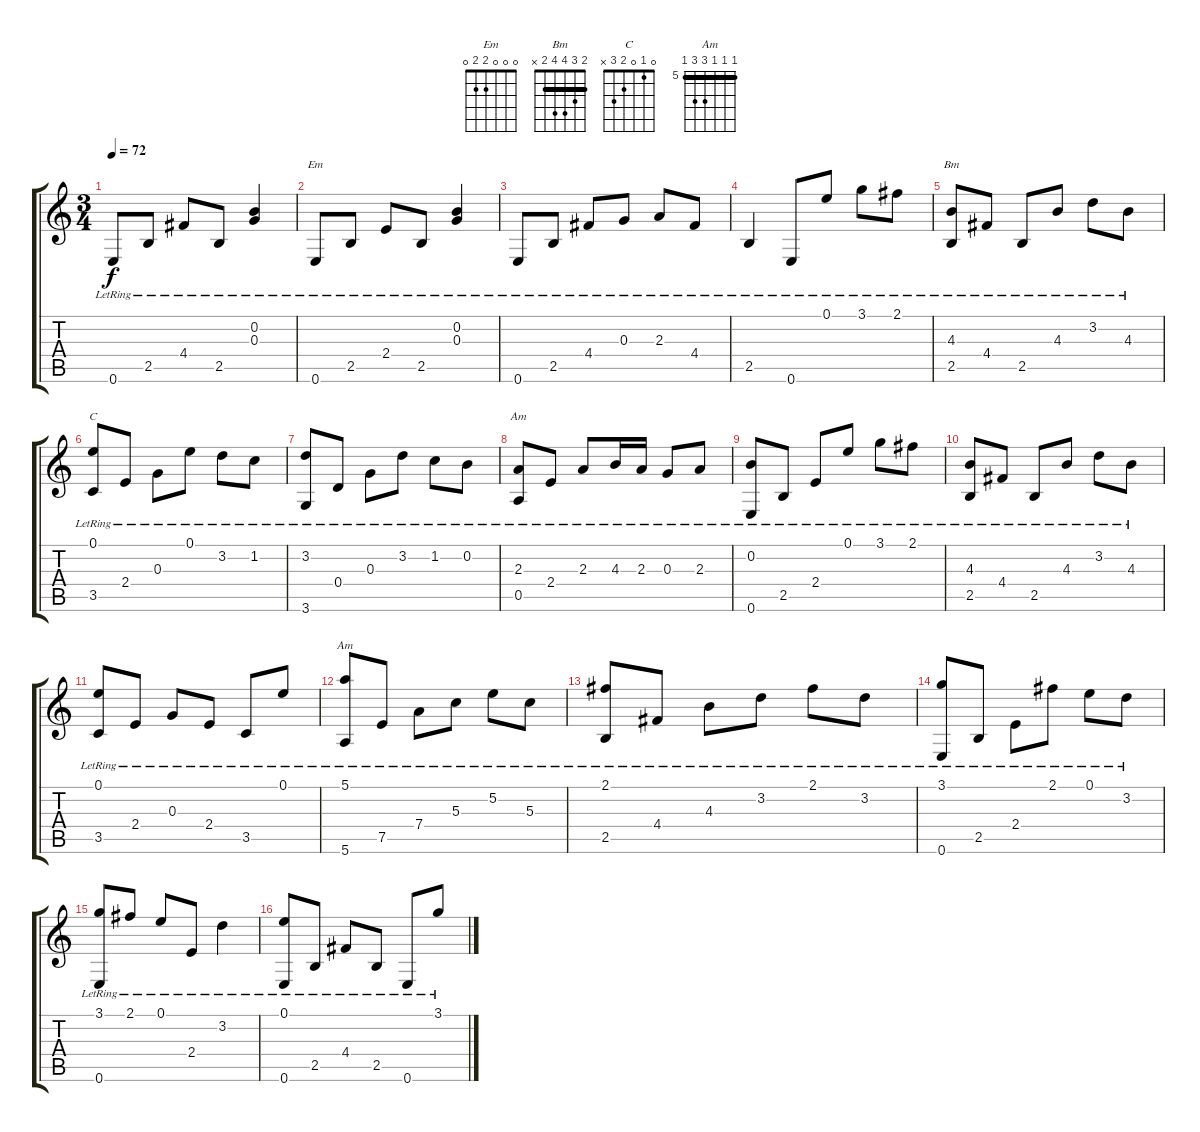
\track "" {instrument acousticguitarnylon}
\staff {score tabs}
\tuning (E4 B3 G3 D3 A2 E2) {hide}
\chord ("Em" 0 0 0 2 2 0)
\chord ("Bm" 2 3 4 4 2 x) {barre 2}
\chord ("C" 0 1 0 2 3 x)
\chord ("Am" 0 1 2 2 0 x)
\chord ("Am" 5 5 5 7 7 5) {firstfret 5 barre 5}
\ts (3 4)
\tempo 72
\clef g2
\ks c
0.6{lr}.8{dy f instrument acousticguitarnylon} 2.5{lr}.8 4.4{lr}.8 2.5{lr}.8 (0.2{lr} 0.3{lr}).4 |
0.6{lr}.8{ch "Em"} 2.5{lr}.8 2.4{lr}.8 2.5{lr}.8 (0.2{lr} 0.3{lr}).4 |
0.6{lr}.8 2.5{lr}.8 4.4{lr}.8 0.3{lr}.8 2.3{lr}.8 4.4{lr}.8 |
2.5{lr}.4 0.6{lr}.8 0.1{lr}.8 3.1{lr}.8 2.1{lr}.8 |
(4.3{lr} 2.5{lr}).8{ch "Bm"} 4.4{lr}.8 2.5{lr}.8 4.3{lr}.8 3.2{lr}.8 4.3{lr}.8 |
(0.1{lr} 3.5{lr}).8{ch "C"} 2.4{lr}.8 0.3{lr}.8 0.1{lr}.8 3.2{lr}.8 1.2{lr}.8 |
(3.2{lr} 3.6{lr}).8 0.4{lr}.8 0.3{lr}.8 3.2{lr}.8 1.2{lr}.8 0.2{lr}.8 |
(2.3{lr} 0.5{lr}).8{ch "Am"} 2.4{lr}.8 2.3{lr}.8 4.3{lr}.16 2.3{lr}.16 0.3{lr}.8 2.3{lr}.8 |
(0.2{lr} 0.6{lr}).8 2.5{lr}.8 2.4{lr}.8 0.1{lr}.8 3.1{lr}.8 2.1{lr}.8 |
(4.3{lr} 2.5{lr}).8 4.4{lr}.8 2.5{lr}.8 4.3{lr}.8 3.2{lr}.8 4.3{lr}.8 |
(0.1{lr} 3.5{lr}).8 2.4{lr}.8 0.3{lr}.8 2.4{lr}.8 3.5{lr}.8 0.1{lr}.8 |
(5.1{lr} 5.6{lr}).8{ch "Am"} 7.5{lr}.8 7.4{lr}.8 5.3{lr}.8 5.2{lr}.8 5.3{lr}.8 |
(2.1{lr} 2.5{lr}).8 4.4{lr}.8 4.3{lr}.8 3.2{lr}.8 2.1{lr}.8 3.2{lr}.8 |
(3.1{lr} 0.6{lr}).8 2.5{lr}.8 2.4{lr}.8 2.1{lr}.8 0.1{lr}.8 3.2{lr}.8 |
(3.1{lr} 0.6{lr}).8 2.1{lr}.8 0.1{lr}.8 2.4{lr}.8 3.2{lr}.4 |
(0.1{lr} 0.6{lr}).8 2.5{lr}.8 4.4{lr}.8 2.5{lr}.8 0.6{lr}.8 3.1{lr}.8
